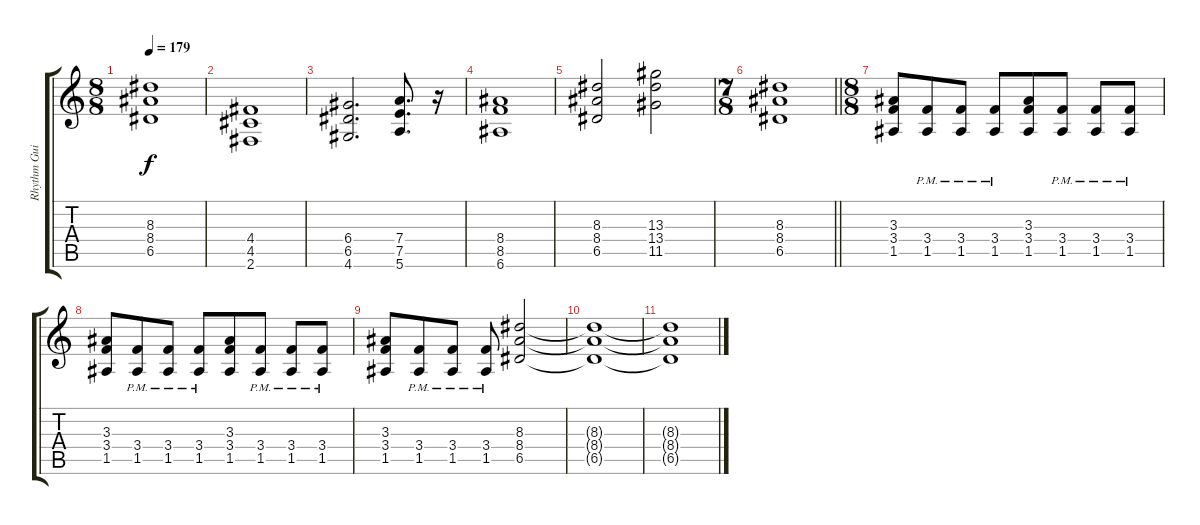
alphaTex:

\track ("Rhythm Guitar" "Rhythm Gui") {instrument distortionguitar}
\staff {score tabs}
\tuning (E4 B3 G3 D3 A2 E2) {hide}
\ts (8 8)
\tempo 179
\clef g2
\ks c
(8.3 8.4 6.5).1{dy f} |
(4.4 4.5 2.6).1 |
(6.4 6.5 4.6).2{d} (7.4 7.5 5.6).8{d} r.16 |
(8.4 8.5 6.6).1 |
(8.3 8.4 6.5).2 (13.3 13.4 11.5).2 |
\ts (7 8)
\barLineRight lightlight
(8.3 8.4 6.5).1 |
\ts (8 8)
(3.3 3.4 1.5).8 (3.4{pm} 1.5{pm}).8 (3.4{pm} 1.5{pm}).8 (3.4{pm} 1.5{pm}).8 (3.3 3.4 1.5).8 (3.4{pm} 1.5{pm}).8 (3.4{pm} 1.5{pm}).8 (3.4{pm} 1.5{pm}).8 |
(3.3 3.4 1.5).8 (3.4{pm} 1.5{pm}).8 (3.4{pm} 1.5{pm}).8 (3.4{pm} 1.5{pm}).8 (3.3 3.4 1.5).8 (3.4{pm} 1.5{pm}).8 (3.4{pm} 1.5{pm}).8 (3.4{pm} 1.5{pm}).8 |
(3.3 3.4 1.5).8 (3.4{pm} 1.5{pm}).8 (3.4{pm} 1.5{pm}).8 (3.4{pm} 1.5{pm}).8 (8.3 8.4 6.5).2 |
(8.3{t} 8.4{t} 6.5{t}).1 |
(8.3{t} 8.4{t} 6.5{t}).1
